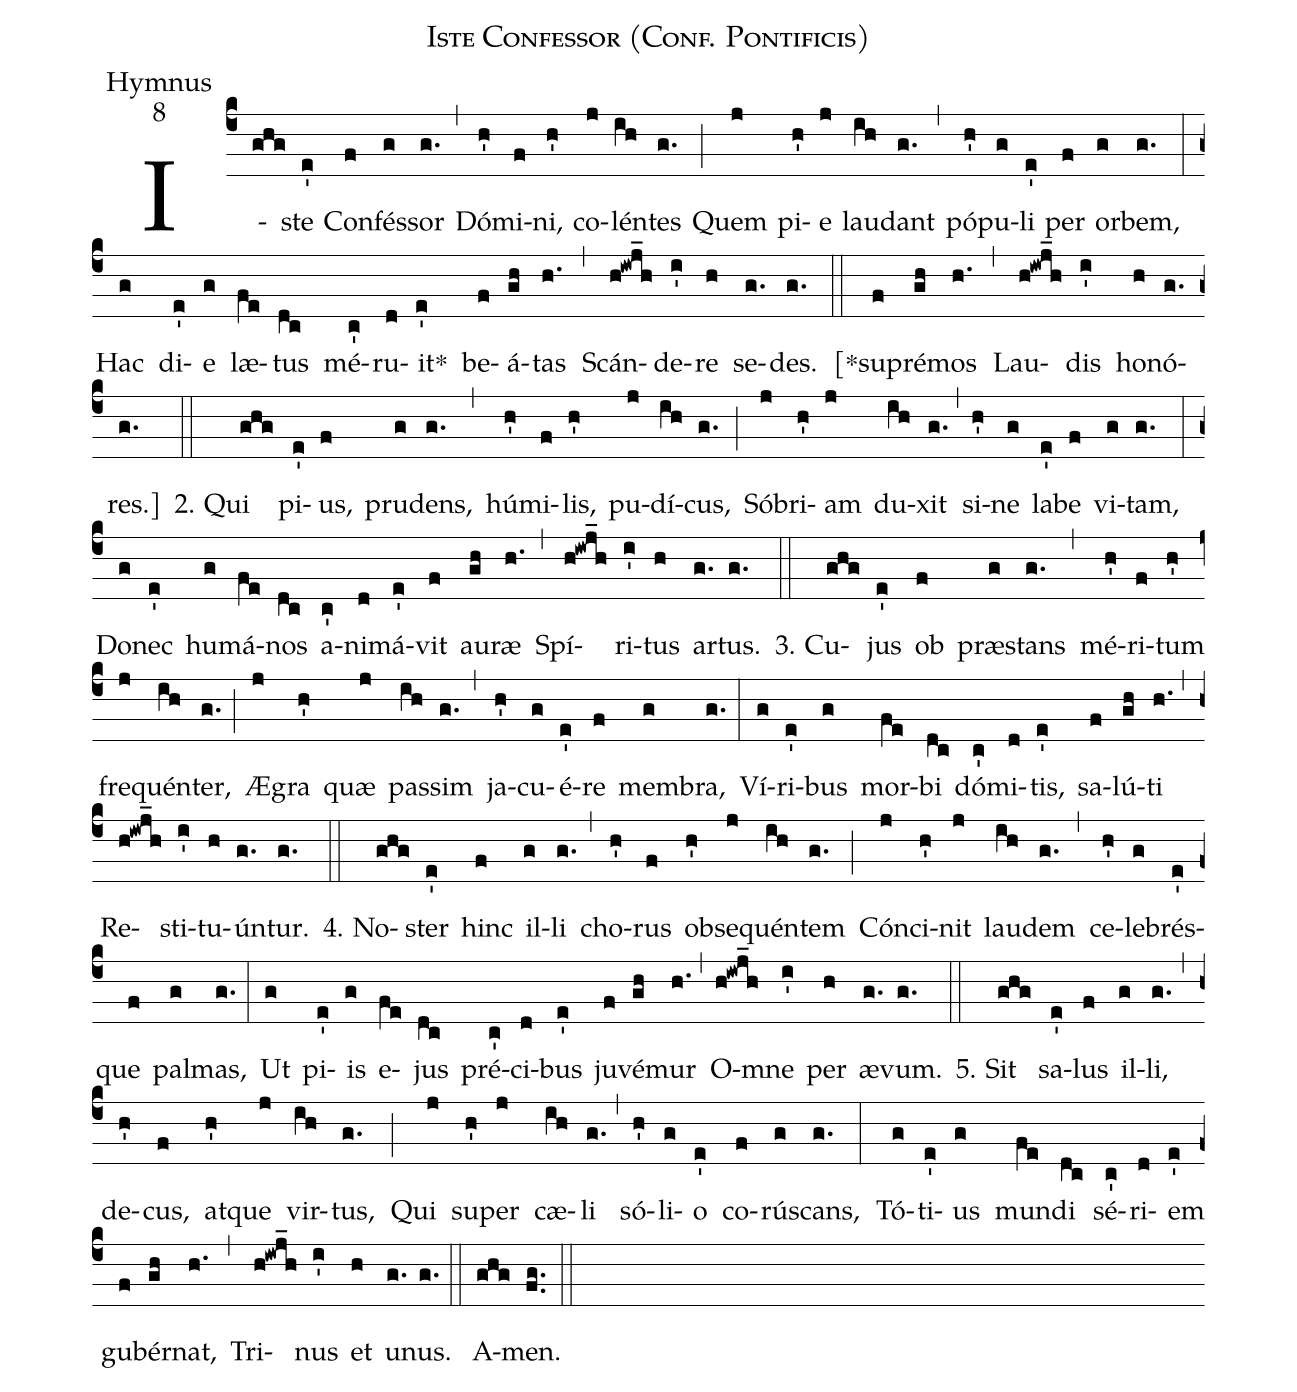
name:Iste Confessor (Conf. Pontificis);
office-part:Hymnus;
mode:8;
%%
(c4) I(ghg)ste(e') Con(f)fés(g)sor(g.) (,) Dó(h')mi(f)ni,(h') co(j)lén(ih)tes(g.) (;) Quem(j) pi(h')e(j) lau(ih)dant(g.) (,) pó(h')pu(g)li(e') per(f) or(g)bem,(g.) (:) Hac(g) di(e')e(g) læ(fe)tus(dc) mé(c')ru(d)it*(e') be(f)á(gh)tas(h.) (,) Scán(h!iwj_h)de(i')re(h) se(g.)des.(g.) (::) <v>[</v>*su(f)pré(gh)mos(h.) (,) Lau(h!iwj_h)dis(i') ho(h)nó(g.)res.<v>]</v>(g.) (::)
2. Qui(ghg) pi(e')us,(f) pru(g)dens,(g.) (,) hú(h')mi(f)lis,(h') pu(j)dí(ih)cus,(g.) (;) Só(j)bri(h')am(j) du(ih)xit(g.) (,) si(h')ne(g) la(e')be(f) vi(g)tam,(g.) (:) Do(g)nec(e') hu(g)má(fe)nos(dc) a(c')ni(d)má(e')vit(f) au(gh)ræ(h.) (,) Spí(h!iwj_h)ri(i')tus(h) ar(g.)tus.(g.) (::)
3. Cu(ghg)jus(e') ob(f) præ(g)stans(g.) (,) mé(h')ri(f)tum(h') fre(j)quén(ih)ter,(g.) (;) Æ(j)gra(h') quæ(j) pas(ih)sim(g.) (,) ja(h')cu(g)é(e')re(f) mem(g)bra,(g.) (:) Ví(g)ri(e')bus(g) mor(fe)bi(dc) dó(c')mi(d)tis,(e') sa(f)lú(gh)ti(h.) (,) Re(h!iwj_h)sti(i')tu(h)ún(g.)tur.(g.) (::)
4. No(ghg)ster(e') hinc(f) il(g)li(g.) (,) cho(h')rus(f) ob(h')se(j)quén(ih)tem(g.) (;) Cón(j)ci(h')nit(j) lau(ih)dem(g.) (,) ce(h')le(g)brés(e')que(f) pal(g)mas,(g.) (:) Ut(g) pi(e')is(g) e(fe)jus(dc) pré(c')ci(d)bus(e') ju(f)vé(gh)mur(h.) (,) O(h!iwj_h)mne(i') per(h) æ(g.)vum.(g.) (::)
5. Sit(ghg) sa(e')lus(f) il(g)li,(g.) (,) de(h')cus,(f) at(h')que(j) vir(ih)tus,(g.) (;) Qui(j) su(h')per(j) cæ(ih)li(g.) (,) só(h')li(g)o(e') co(f)rú(g)scans,(g.) (:) Tó(g)ti(e')us(g) mun(fe)di(dc) sé(c')ri(d)em(e') gu(f)bér(gh)nat,(h.) (,) Tri(h!iwj_h)nus(i') et(h) u(g.)nus.(g.) (::)
A(ghg)men.(fg..) (::)
